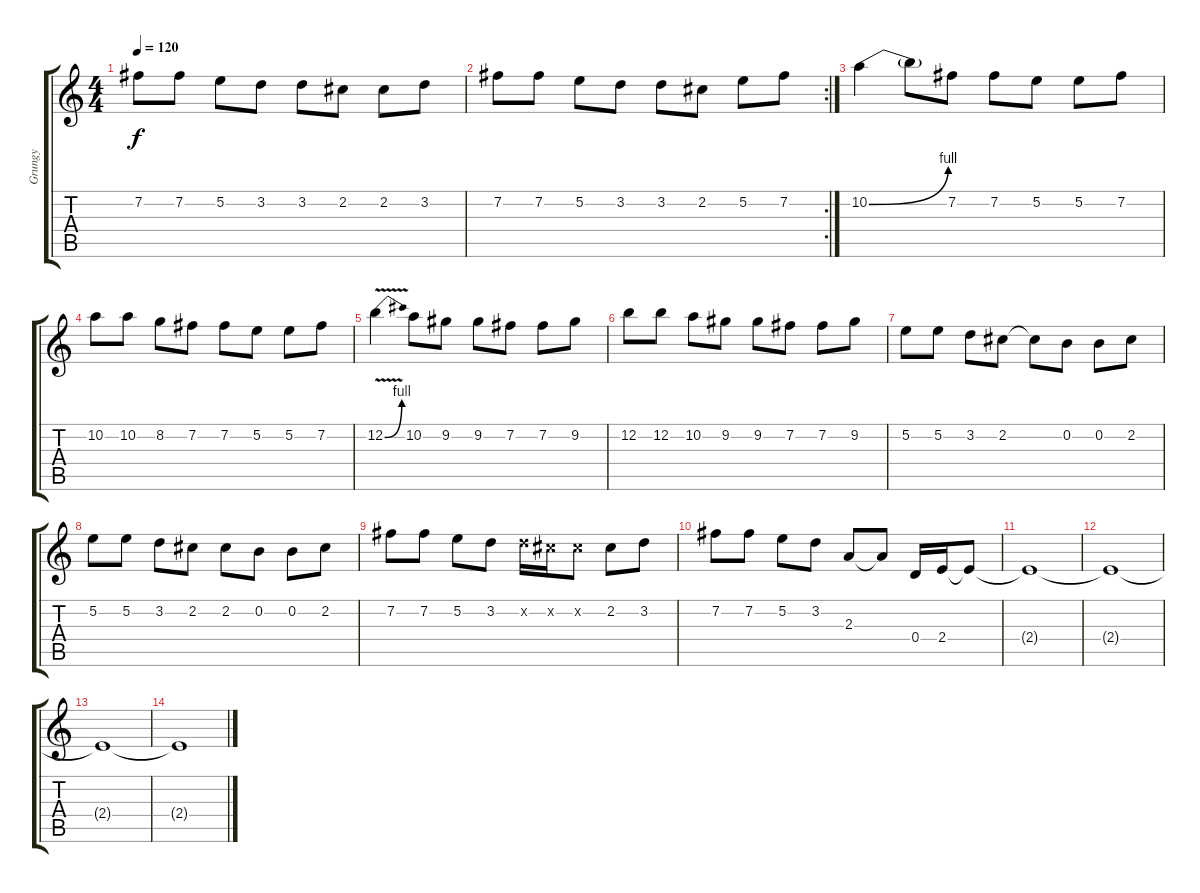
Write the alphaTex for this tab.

\track ("Grungy" "Grungy") {instrument distortionguitar}
\staff {score tabs}
\tuning (E4 B3 G3 D3 A2 E2) {hide}
\ts (4 4)
\tempo 120
\clef g2
\ks c
7.2.8{dy f} 7.2.8 5.2.8 3.2.8 3.2.8 2.2.8 2.2.8 3.2.8 |
\rc 2
7.2.8 7.2.8 5.2.8 3.2.8 3.2.8 2.2.8 5.2.8 7.2.8 |
10.2{be (bend 0 0 60 4)}.4 10.2{t}.8 7.2.8 7.2.8 5.2.8 5.2.8 7.2.8 |
10.2.8 10.2.8 8.2.8 7.2.8 7.2.8 5.2.8 5.2.8 7.2.8 |
12.2{be (bend 0 0 60 4) v}.4 10.2.8 9.2.8 9.2.8 7.2.8 7.2.8 9.2.8 |
12.2.8 12.2.8 10.2.8 9.2.8 9.2.8 7.2.8 7.2.8 9.2.8 |
5.2.8 5.2.8 3.2.8 2.2.8 2.2{t}.8 0.2.8 0.2.8 2.2.8 |
5.2.8 5.2.8 3.2.8 2.2.8 2.2.8 0.2.8 0.2.8 2.2.8 |
7.2.8 7.2.8 5.2.8 3.2.8 3.2{x}.16 2.2{x}.16 2.2{x}.8 2.2.8 3.2.8 |
7.2.8 7.2.8 5.2.8 3.2.8 2.3.8 2.3{t}.8 0.4.16 2.4.16 2.4{t}.8 |
2.4{t}.1{volume 0} |
2.4{t}.1 |
2.4{t}.1 |
2.4{t}.1
